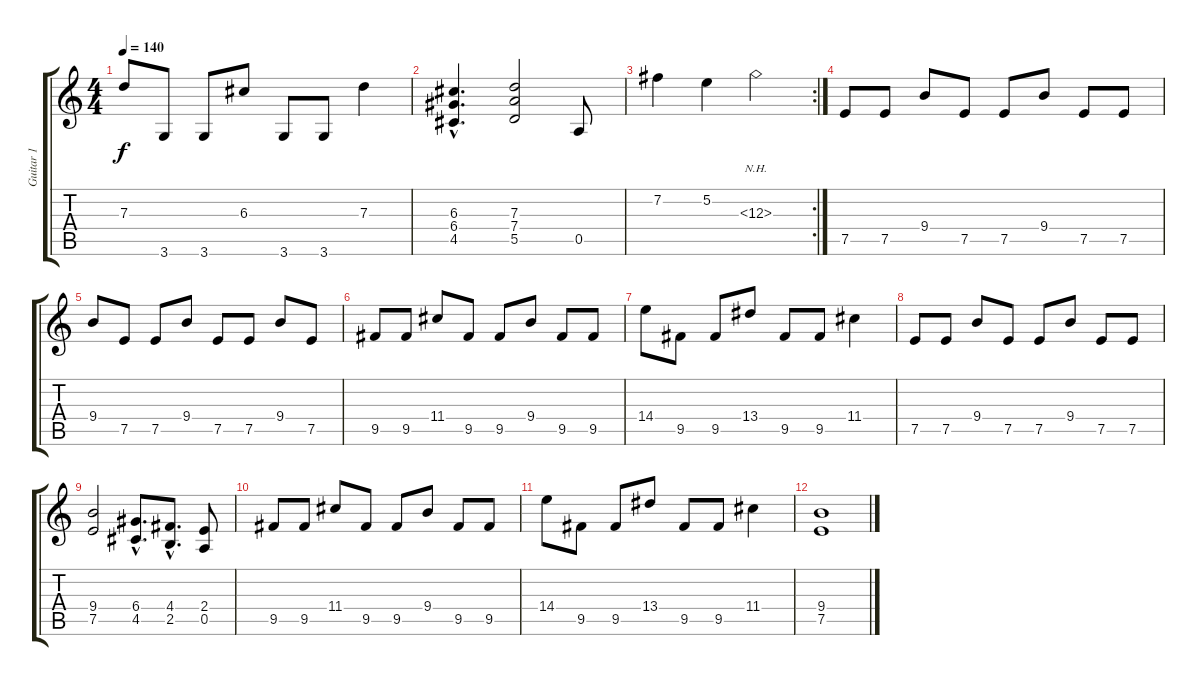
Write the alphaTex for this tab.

\track ("Guitar 1" "Guitar 1") {instrument distortionguitar}
\staff {score tabs}
\tuning (E4 B3 G3 D3 A2 E2) {hide}
\ts (4 4)
\tempo 140
\clef g2
\ks c
7.3.8{dy f} 3.6.8 3.6.8 6.3.8 3.6.8 3.6.8 7.3.4 |
(6.3{hac} 6.4{hac} 4.5{hac}).4{d} (7.3 7.4 5.5).2 0.5.8 |
\rc 2
7.2.4 5.2.4 6.3{nh}.2 |
7.5.8 7.5.8 9.4.8 7.5.8 7.5.8 9.4.8 7.5.8 7.5.8 |
9.4.8 7.5.8 7.5.8 9.4.8 7.5.8 7.5.8 9.4.8 7.5.8 |
9.5.8 9.5.8 11.4.8 9.5.8 9.5.8 9.4.8 9.5.8 9.5.8 |
14.4.8 9.5.8 9.5.8 13.4.8 9.5.8 9.5.8 11.4.4 |
7.5.8 7.5.8 9.4.8 7.5.8 7.5.8 9.4.8 7.5.8 7.5.8 |
(9.4 7.5).2 (6.4{hac} 4.5{hac}).8{d} (4.4{hac} 2.5{hac}).8{d} (2.4 0.5).8 |
9.5.8 9.5.8 11.4.8 9.5.8 9.5.8 9.4.8 9.5.8 9.5.8 |
14.4.8 9.5.8 9.5.8 13.4.8 9.5.8 9.5.8 11.4.4 |
(9.4 7.5).1
